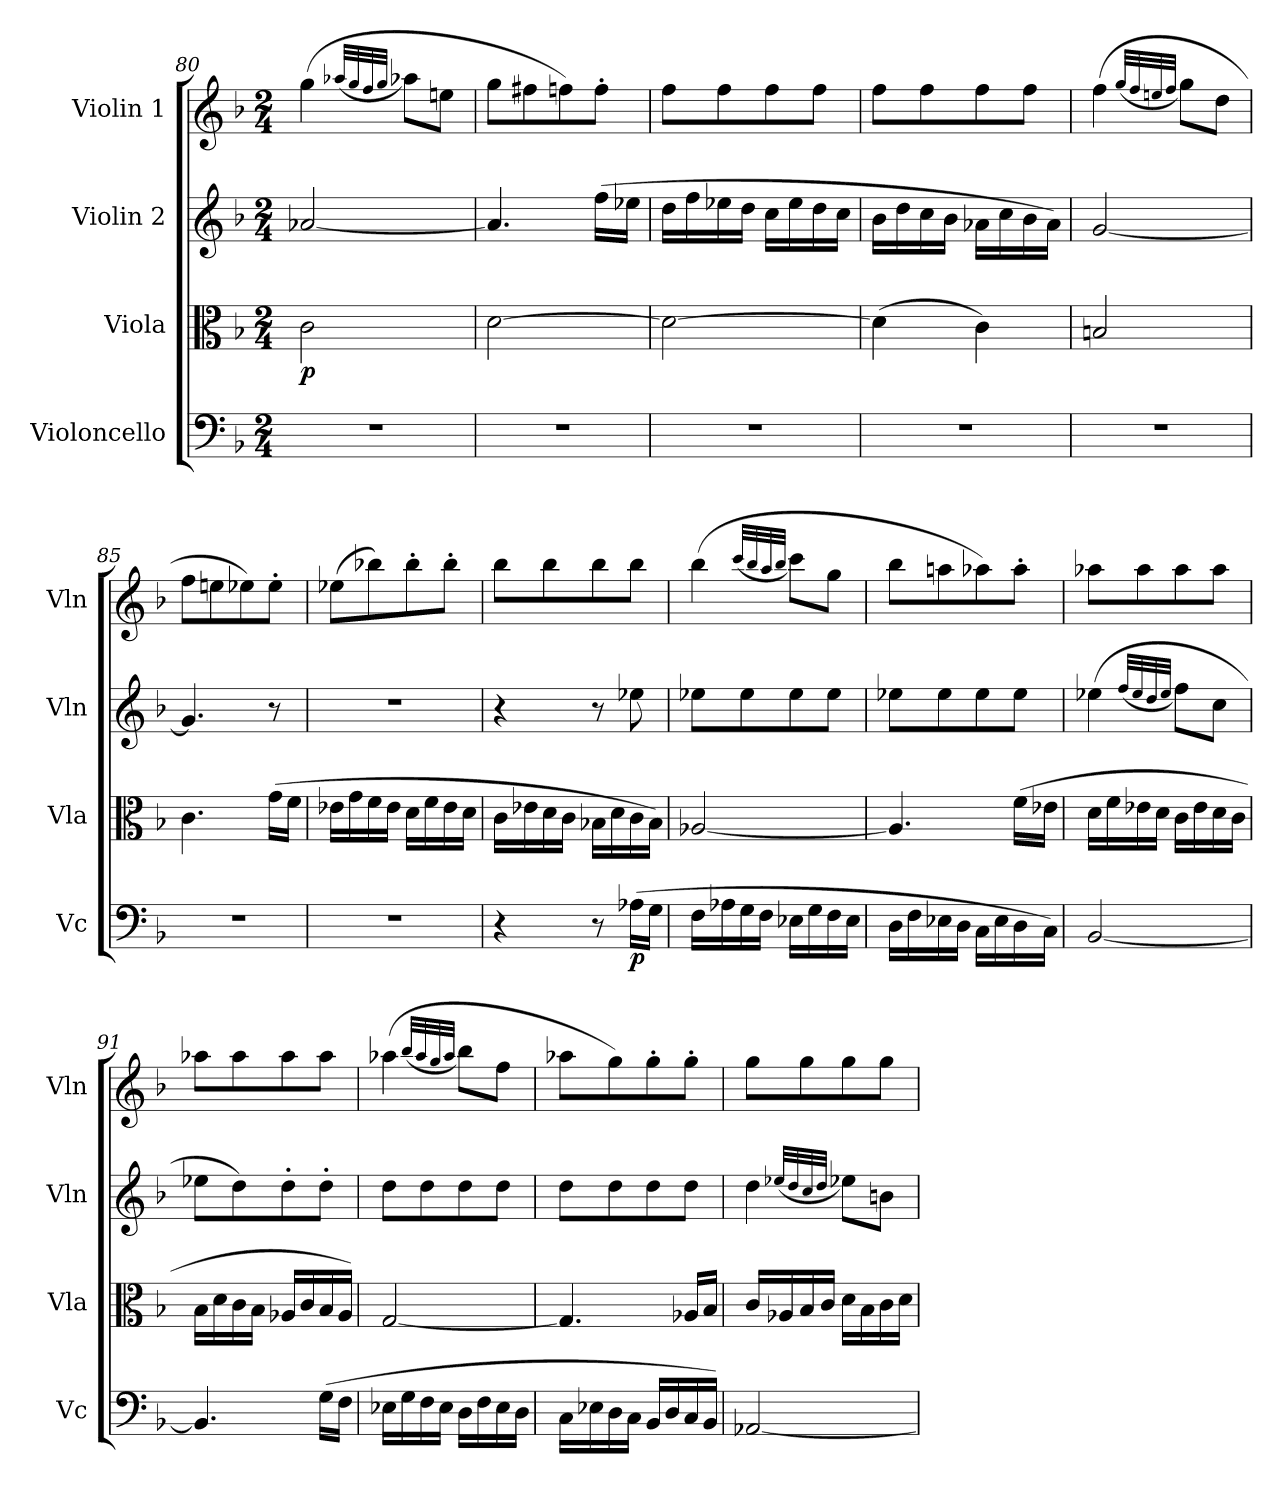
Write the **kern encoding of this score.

**kern	**dynam	**kern	**dynam	**kern	**kern
*part4	*part4	*part3	*part3	*part2	*part1
*staff4	*staff4	*staff3	*staff3	*staff2	*staff1
*I"Violoncello	*	*I"Viola	*	*I"Violin 2	*I"Violin 1
*I'Vc	*	*I'Vla	*	*I'Vln	*I'Vln
*clefF4	*	*clefC3	*	*clefG2	*clefG2
*k[b-]	*	*k[b-]	*	*k[b-]	*k[b-]
*M2/4	*	*M2/4	*	*M2/4	*M2/4
=80	=80	=80	=80	=80	=80
!	!	!	!LO:DY:b	!	!
2r	.	2c\	p	[2a-X/	(4gg\
.	.	.	.	.	(32qaa-X/LLL
.	.	.	.	.	32qgg/
.	.	.	.	.	32qff/
.	.	.	.	.	32qgg/JJJ
.	.	.	.	.	8aa-X\L)
.	.	.	.	.	8een\J
!!LO:LB:g=z
=81	=81	=81	=81	=81	=81
2r	.	[2d\	.	4.a-/]	8gg\L
.	.	.	.	.	8ff#X\
.	.	.	.	.	8ffn\)
.	.	.	.	(16ff\LL	8ff'\J
.	.	.	.	16ee-X\JJ	.
=82	=82	=82	=82	=82	=82
2r	.	2d\_	.	16dd\LL	8ff\L
.	.	.	.	16ff\	.
.	.	.	.	16ee-X\	8ff\
.	.	.	.	16dd\JJ	.
.	.	.	.	16cc\LL	8ff\
.	.	.	.	16ee-\	.
.	.	.	.	16dd\	8ff\J
.	.	.	.	16cc\JJ	.
!!LO:LB:g=z
=83	=83	=83	=83	=83	=83
2r	.	(4d\]	.	16b-\LL	8ff\L
.	.	.	.	16dd\	.
.	.	.	.	16cc\	8ff\
.	.	.	.	16b-\JJ	.
.	.	4c\)	.	16a-X\LL	8ff\
.	.	.	.	16cc\	.
.	.	.	.	16b-\	8ff\J
.	.	.	.	16a-\JJ)	.
=84	=84	=84	=84	=84	=84
2r	.	2Bn/	.	[2g/	(4ff\
.	.	.	.	.	(32qgg/LLL
.	.	.	.	.	32qff/
.	.	.	.	.	32qeen/
.	.	.	.	.	32qff/JJJ
.	.	.	.	.	8gg\L)
.	.	.	.	.	8dd\J
=85	=85	=85	=85	=85	=85
2r	.	4.c\	.	4.g/]	8ff\L
.	.	.	.	.	8een\
.	.	.	.	.	8ee-X\)
.	.	(16g\LL	.	8r	8ee-'\J
.	.	16f\JJ	.	.	.
=86	=86	=86	=86	=86	=86
2r	.	16e-X\LL	.	2r	(8ee-X\L
.	.	16g\	.	.	.
.	.	16f\	.	.	8bb-X\)
.	.	16e-\JJ	.	.	.
.	.	16d\LL	.	.	8bb-'\
.	.	16f\	.	.	.
.	.	16e-\	.	.	8bb-'\J
.	.	16d\JJ	.	.	.
=87	=87	=87	=87	=87	=87
4r	.	16c\LL	.	4r	8bb-\L
.	.	16e-X\	.	.	.
.	.	16d\	.	.	8bb-\
.	.	16c\JJ	.	.	.
8r	.	16B-X\LL	.	8r	8bb-\
.	.	16d\	.	.	.
!	!LO:DY:b	!	!	!	!
(16A-X\LL	p	16c\	.	8ee-X\	8bb-\J
16G\JJ	.	16B-\JJ)	.	.	.
=88	=88	=88	=88	=88	=88
16F\LL	.	[2A-X/	.	8ee-X\L	(4bb-\
16A-X\	.	.	.	.	.
16G\	.	.	.	8ee-\	.
16F\JJ	.	.	.	.	.
.	.	.	.	.	(32qccc/LLL
.	.	.	.	.	32qbb-/
.	.	.	.	.	32qaa/
.	.	.	.	.	32qbb-/JJJ
16E-X\LL	.	.	.	8ee-\	8ccc\L)
16G\	.	.	.	.	.
16F\	.	.	.	8ee-\J	8gg\J
16E-\JJ	.	.	.	.	.
!!LO:LB:g=z
=89	=89	=89	=89	=89	=89
16D\LL	.	4.A-/]	.	8ee-X\L	8bb-\L
16F\	.	.	.	.	.
16E-X\	.	.	.	8ee-\	8aan\
16D\JJ	.	.	.	.	.
16C\LL	.	.	.	8ee-\	8aa-X\)
16E-\	.	.	.	.	.
16D\	.	(16f\LL	.	8ee-\J	8aa-'\J
16C\JJ)	.	16e-X\JJ	.	.	.
=90	=90	=90	=90	=90	=90
[2BB-/	.	16d\LL	.	(4ee-X\	8aa-X\L
.	.	16f\	.	.	.
.	.	16e-X\	.	.	8aa-\
.	.	16d\JJ	.	.	.
.	.	.	.	(32qff/LLL	.
.	.	.	.	32qee-/	.
.	.	.	.	32qdd/	.
.	.	.	.	32qee-/JJJ	.
.	.	16c\LL	.	8ff\L)	8aa-\
.	.	16e-\	.	.	.
.	.	16d\	.	8cc\J	8aa-\J
.	.	16c\JJ	.	.	.
!!LO:LB:g=z
=91	=91	=91	=91	=91	=91
4.BB-/]	.	16B-\LL	.	8ee-X\L	8aa-X\L
.	.	16d\	.	.	.
.	.	16c\	.	8dd\)	8aa-\
.	.	16B-\JJ	.	.	.
.	.	16A-X/LL	.	8dd'\	8aa-\
.	.	16c/	.	.	.
(16G\LL	.	16B-/	.	8dd'\J	8aa-\J
16F\JJ	.	16A-/JJ)	.	.	.
=92	=92	=92	=92	=92	=92
16E-X\LL	.	[2G/	.	8dd\L	(4aa-X\
16G\	.	.	.	.	.
16F\	.	.	.	8dd\	.
16E-\JJ	.	.	.	.	.
.	.	.	.	.	(32qbb-/LLL
.	.	.	.	.	32qaa-/
.	.	.	.	.	32qgg/
.	.	.	.	.	32qaa-/JJJ
16D\LL	.	.	.	8dd\	8bb-\L)
16F\	.	.	.	.	.
16E-\	.	.	.	8dd\J	8ff\J
16D\JJ	.	.	.	.	.
=93	=93	=93	=93	=93	=93
16C\LL	.	4.G/]	.	8dd\L	8aa-X\L
16E-X\	.	.	.	.	.
16D\	.	.	.	8dd\	8gg\)
16C\JJ	.	.	.	.	.
16BB-/LL	.	.	.	8dd\	8gg'\
16D/	.	.	.	.	.
16C/	.	16A-X/LL	.	8dd\J	8gg'\J
16BB-/JJ)	.	16B-/JJ	.	.	.
=94	=94	=94	=94	=94	=94
[2AA-X/	.	16c/LL	.	4dd\	8gg\L
.	.	16A-X/	.	.	.
.	.	16B-/	.	.	8gg\
.	.	16c/JJ	.	.	.
.	.	.	.	(32qee-X/LLL	.
.	.	.	.	32qdd/	.
.	.	.	.	32qcc/	.
.	.	.	.	32qdd/JJJ	.
.	.	16d\LL	.	8ee-X\L)	8gg\
.	.	16B-\	.	.	.
.	.	16c\	.	8bn\J	8gg\J
.	.	16d\JJ	.	.	.
=	=	=	=	=	=
*-	*-	*-	*-	*-	*-
